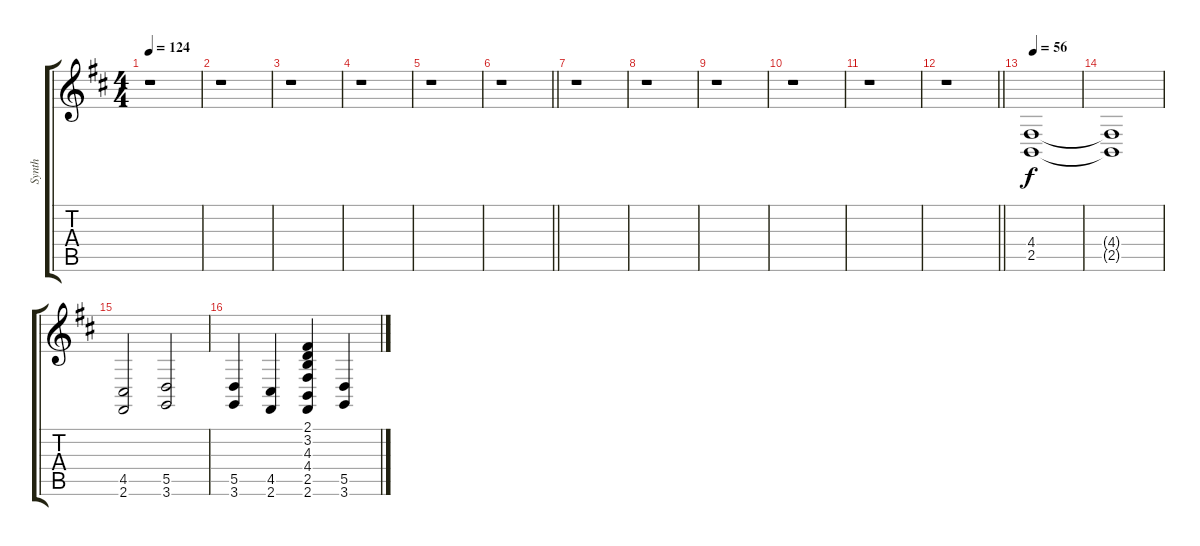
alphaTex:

\track ("Synth" "Synth") {instrument stringensemble1}
\staff {score tabs}
\tuning (E4 B3 G3 D3 A2 E2) {hide}
\ts (4 4)
\tempo 124
\clef g2
\ks bminor
r.1{dy f} |
\ks d
r.1 |
\ks bminor
r.1 |
r.1 |
r.1 |
\barLineRight lightlight
\ks d
r.1 |
\ks bminor
r.1 |
\ks d
r.1 |
\ks bminor
r.1 |
r.1 |
r.1 |
\barLineRight lightlight
r.1 |
\tempo (56 0.0625)
\ks d
(4.4 2.5).1 |
\ks bminor
(4.4{t} 2.5{t}).1 |
\ks d
(4.5 2.6).2 (5.5 3.6).2 |
\ks bminor
(5.5 3.6).4 (4.5 2.6).4 (2.1 3.2 4.3 4.4 2.5 2.6).4 (5.5 3.6).4
